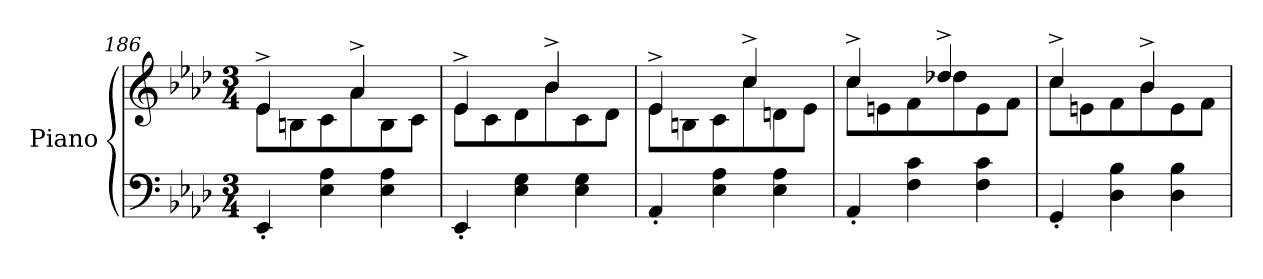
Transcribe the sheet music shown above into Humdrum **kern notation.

**kern	**kern
*part1	*part1
*staff2	*staff1
*I"Piano	*
*I'Pno	*
*clefF4	*clefG2
*k[b-e-a-d-]	*k[b-e-a-d-]
*M3/4	*M3/4
=186	=186
*	*^
4EE-'/	4e-^/	8e-\L
.	.	8Bn\
4E-\ 4A-\	8ryy	8c\
.	4a-^/	8a-\
4E-\ 4A-\	.	8B\
.	8ryy	8c\J
=187	=187	=187
4EE-'/	4e-^/	8e-\L
.	.	8c\
4E-\ 4G\	8ryy	8d-\
.	4b-^/	8b-\
4E-\ 4G\	.	8c\
.	8ryy	8d-\J
=188	=188	=188
4AA-'/	4e-^/	8e-\L
.	.	8Bn\
4E-\ 4A-\	8ryy	8c\
.	4cc^/	8cc\
4E-\ 4A-\	.	8dn\
.	8ryy	8e-\J
=189	=189	=189
4AA-'/	4cc^/	8cc\L
.	.	8en\
4F\ 4c\	8ryy	8f\
.	4dd-X^/	8dd-\
4F\ 4c\	.	8e\
.	8ryy	8f\J
!!LO:LB:g=z	!!
=190	=190	=190
4GG'/	4cc^/	8cc\L
.	.	8en\
4D-\ 4B-\	8ryy	8f\
.	4b-^/	8b-\
4D-\ 4B-\	.	8e\
.	8ryy	8f\J
*	*v	*v
=	=
*-	*-
